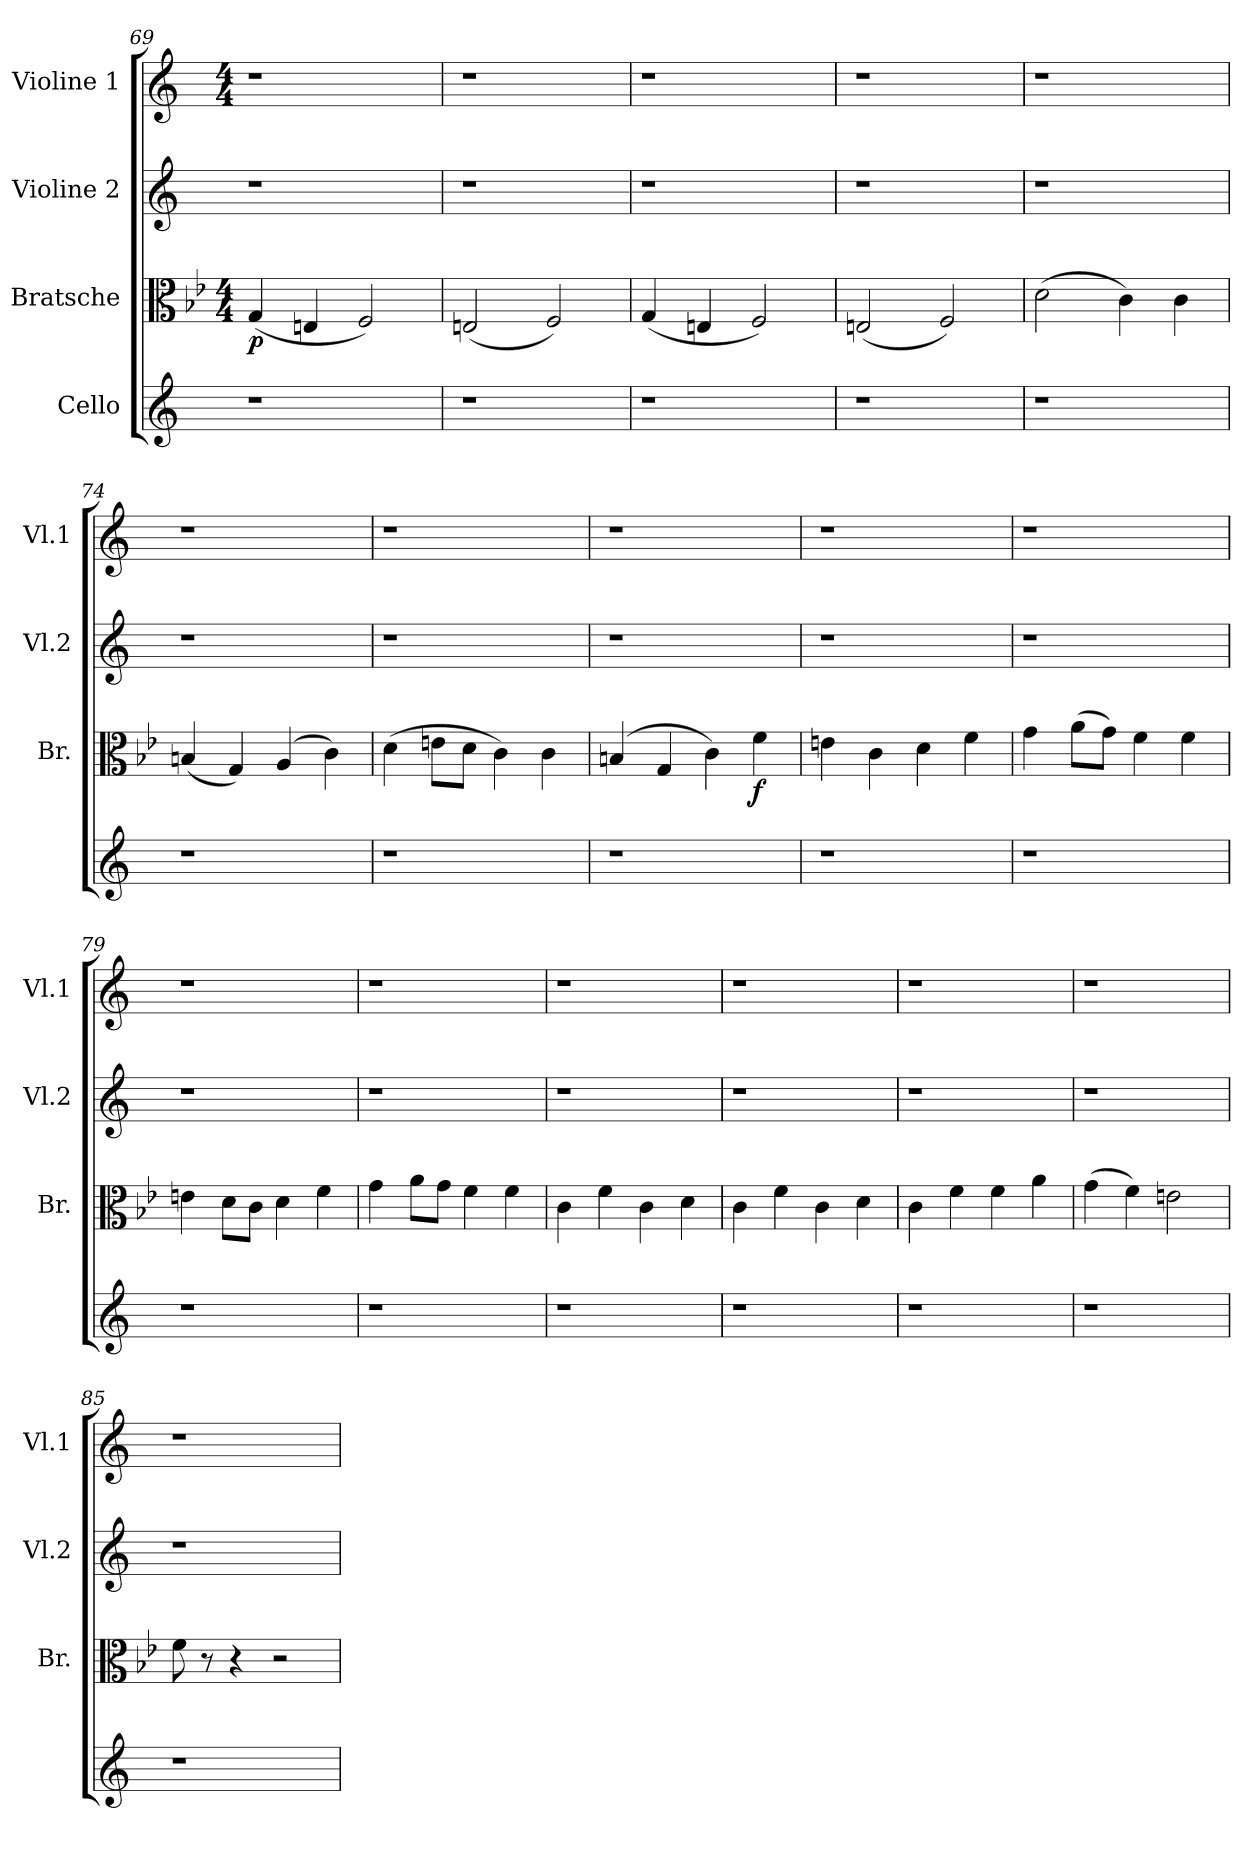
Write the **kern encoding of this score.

**kern	**kern	**dynam	**kern	**kern
*part4	*part3	*part3	*part2	*part1
*staff4	*staff3	*staff3	*staff2	*staff1
*I"Cello	*I"Bratsche	*	*I"Violine 2	*I"Violine 1
*	*I'Br.	*	*I'Vl.2	*I'Vl.1
*clefG2	*clefC3	*	*clefG2	*clefG2
*k[]	*k[b-e-]	*	*k[]	*k[]
*	*M4/4	*	*	*M4/4
=69	=69	=69	=69	=69
!	!	!LO:DY:b	!	!
1r	(4G/	p	1r	1r
.	4En/	.	.	.
.	2F/)	.	.	.
=70	=70	=70	=70	=70
1r	(2En/	.	1r	1r
.	2F/)	.	.	.
=71	=71	=71	=71	=71
1r	(4G/	.	1r	1r
.	4En/	.	.	.
.	2F/)	.	.	.
!!LO:LB:g=z
=72	=72	=72	=72	=72
1r	(2En/	.	1r	1r
.	2F/)	.	.	.
=73	=73	=73	=73	=73
1r	(2d\	.	1r	1r
.	4c\)	.	.	.
.	4c\	.	.	.
=74	=74	=74	=74	=74
1r	(4Bn/	.	1r	1r
.	4G/)	.	.	.
.	(4A/	.	.	.
.	4c\)	.	.	.
=75	=75	=75	=75	=75
1r	(4d\	.	1r	1r
.	8en\L	.	.	.
.	8d\J	.	.	.
.	4c\)	.	.	.
.	4c\	.	.	.
=76	=76	=76	=76	=76
1r	(4Bn/	.	1r	1r
.	4G/	.	.	.
.	4c\)	.	.	.
!	!	!LO:DY:b	!	!
.	4f\	f	.	.
!!LO:LB:g=z
=77	=77	=77	=77	=77
1r	4en\	.	1r	1r
.	4c\	.	.	.
.	4d\	.	.	.
.	4f\	.	.	.
=78	=78	=78	=78	=78
1r	4g\	.	1r	1r
.	(8a\L	.	.	.
.	8g\J)	.	.	.
.	4f\	.	.	.
.	4f\	.	.	.
=79	=79	=79	=79	=79
1r	4en\	.	1r	1r
.	8d\L	.	.	.
.	8c\J	.	.	.
.	4d\	.	.	.
.	4f\	.	.	.
=80	=80	=80	=80	=80
1r	4g\	.	1r	1r
.	8a\L	.	.	.
.	8g\J	.	.	.
.	4f\	.	.	.
.	4f\	.	.	.
=81	=81	=81	=81	=81
1r	4c\	.	1r	1r
.	4f\	.	.	.
.	4c\	.	.	.
.	4d\	.	.	.
!!LO:PB:g=z
=82	=82	=82	=82	=82
1r	4c\	.	1r	1r
.	4f\	.	.	.
.	4c\	.	.	.
.	4d\	.	.	.
=83	=83	=83	=83	=83
1r	4c\	.	1r	1r
.	4f\	.	.	.
.	4f\	.	.	.
.	4a\	.	.	.
=84	=84	=84	=84	=84
1r	(4g\	.	1r	1r
.	4f\)	.	.	.
.	2en\	.	.	.
=85	=85	=85	=85	=85
1r	8f\	.	1r	1r
.	8r	.	.	.
.	4r	.	.	.
.	2r	.	.	.
=	=	=	=	=
*-	*-	*-	*-	*-
